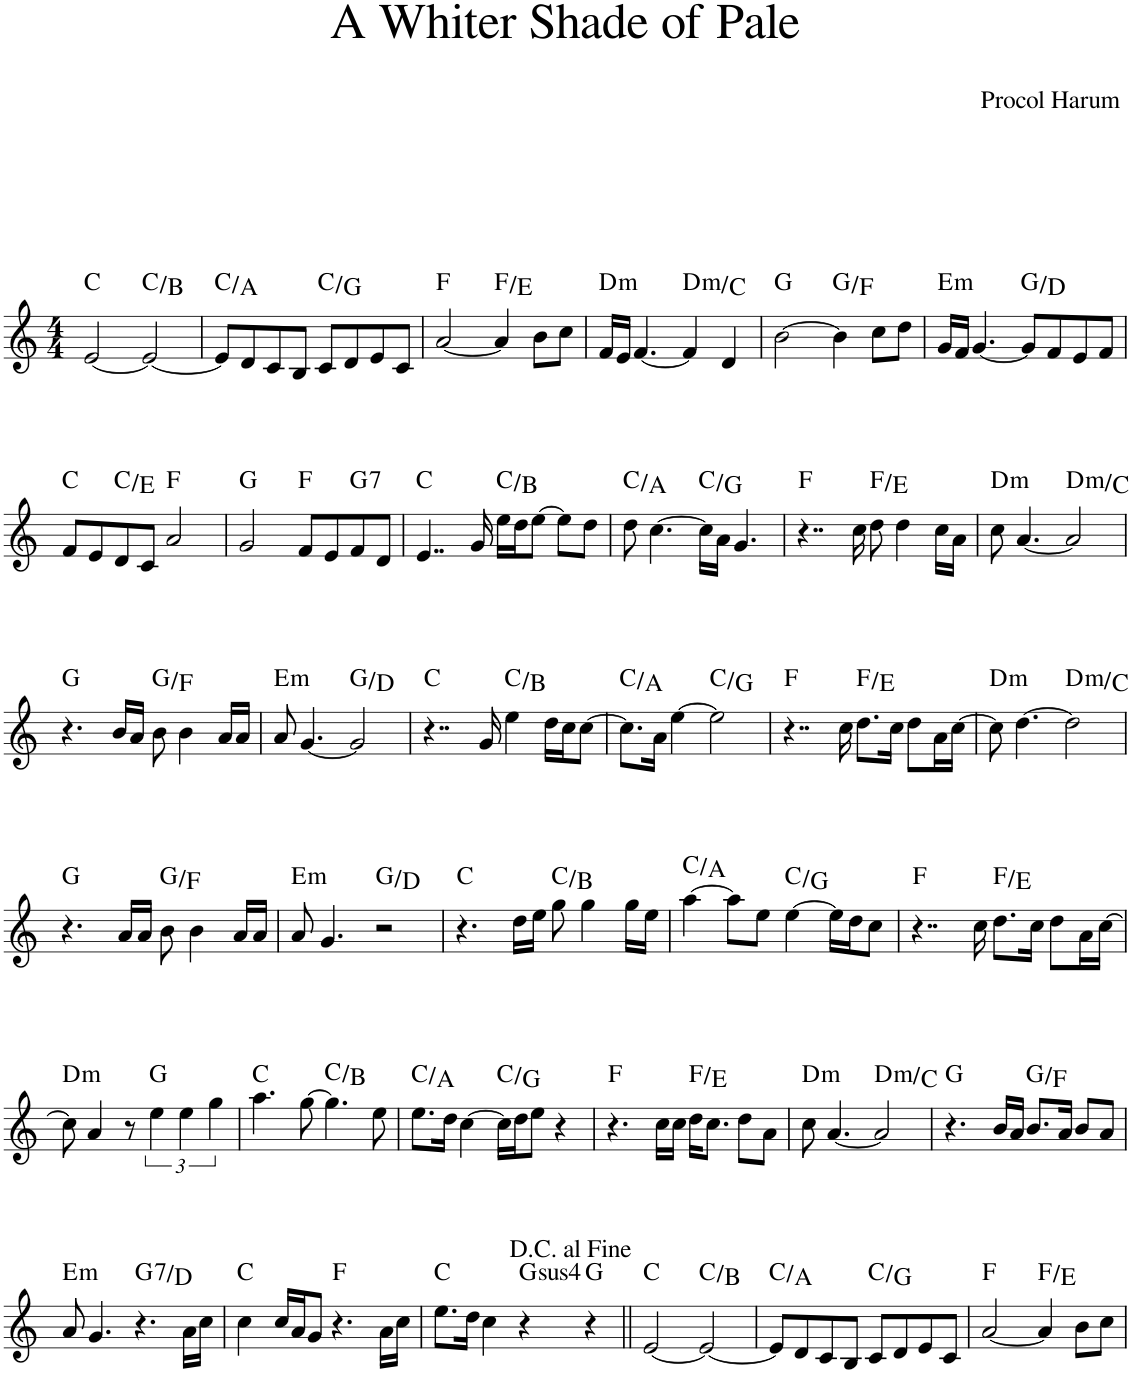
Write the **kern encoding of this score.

**kern	**harte
*part1	*part1
*staff1	*
*I"Piano	*
*I'Pno.	*
*clefG2	*
*k[]	*
*M4/4	*
=1	=1
[2e/	C:maj
2e/_	C:maj/7
=2	=2
8e/L]	C:maj/6
8d/	.
8c/	.
8B/J	.
8c/L	C:maj/5
8d/	.
8e/	.
8c/J	.
=3	=3
[2a/	F:maj
4a/]	F:maj/7
8b\L	.
8cc\J	.
=4	=4
!	!LO:H:kt=m
16f/LL	D:min
16e/JJ	.
[4.f/	.
!	!LO:H:kt=m
4f/]	D:min/b7
4d/	.
=5	=5
[2b\	G:maj
4b\]	G:maj/b7
8cc\L	.
8dd\J	.
=6	=6
!	!LO:H:kt=m
16g/LL	E:min
16f/JJ	.
[4.g/	.
8g/L]	G:maj/5
8f/	.
8e/	.
8f/J	.
!!LO:LB:g=z
=7	=7
8f/L	C:maj
8e/	.
8d/	C:maj/3
8c/J	.
2a/	F:maj
=8	=8
2g/	G:maj
8f/L	F:maj
8e/	.
!	!LO:H:kt=7
8f/	G:7
8d/J	.
=9	=9
4..e/	C:maj
16g/	.
16ee\LL	C:maj/7
16dd\J	.
[8ee\J	.
8ee\L]	.
8dd\J	.
=10	=10
8dd\	C:maj/6
[4.cc\	.
16cc\LL]	C:maj/5
16a\JJ	.
4.g/	.
=11	=11
4..r	F:maj
16cc\	.
8dd\	F:maj/7
4dd\	.
16cc\LL	.
16a\JJ	.
=12	=12
!	!LO:H:kt=m
8cc\	D:min
[4.a/	.
!	!LO:H:kt=m
2a/]	D:min/b7
!!LO:LB:g=z
=13	=13
4.r	G:maj
16b/LL	.
16a/JJ	.
8b\	G:maj/b7
4b\	.
16a/LL	.
16a/JJ	.
=14	=14
!	!LO:H:kt=m
8a/	E:min
[4.g/	.
2g/]	G:maj/5
=15	=15
4..r	C:maj
16g/	.
4ee\	C:maj/7
16dd\LL	.
16cc\J	.
[8cc\J	.
=16	=16
8.cc\L]	C:maj/6
16a\Jk	.
[4ee\	.
2ee\]	C:maj/5
=17	=17
4..r	F:maj
16cc\	.
8.dd\L	F:maj/7
16cc\Jk	.
8dd\L	.
16a\L	.
[16cc\JJ	.
=18	=18
!	!LO:H:kt=m
8cc\]	D:min
[4.dd\	.
!	!LO:H:kt=m
2dd\]	D:min/b7
!!LO:LB:g=z
=19	=19
4.r	G:maj
16a/LL	.
16a/JJ	.
8b\	G:maj/b7
4b\	.
16a/LL	.
16a/JJ	.
=20	=20
!	!LO:H:kt=m
8a/	E:min
4.g/	.
2r	G:maj/5
=21	=21
4.r	C:maj
16dd\LL	.
16ee\JJ	.
8gg\	C:maj/7
4gg\	.
16gg\LL	.
16ee\JJ	.
=22	=22
[4aa\	C:maj/6
8aa\L]	.
8ee\J	.
[4ee\	C:maj/5
16ee\LL]	.
16dd\J	.
8cc\J	.
=23	=23
4..r	F:maj
16cc\	.
8.dd\L	F:maj/7
16cc\Jk	.
8dd\L	.
16a\L	.
[16cc\JJ	.
!!LO:LB:g=z
=24	=24
!	!LO:H:kt=m
8cc\]	D:min
4a/	.
8r	.
6ee\	G:maj
6ee\	.
6gg\	.
=25	=25
4.aa\	C:maj
[8gg\	.
4.gg\]	C:maj/7
8ee\	.
=26	=26
8.ee\L	C:maj/6
16dd\Jk	.
[4cc\	.
16cc\LL]	C:maj/5
16dd\J	.
8ee\J	.
4r	.
=27	=27
4.r	F:maj
16cc\LL	.
16cc\JJ	.
16dd\KL	F:maj/7
8.cc\J	.
8dd\L	.
8a\J	.
=28	=28
!	!LO:H:kt=m
8cc\	D:min
[4.a/	.
!	!LO:H:kt=m
2a/]	D:min/b7
=29	=29
4.r	G:maj
16b/LL	.
16a/JJ	.
8.b/L	G:maj/b7
16a/Jk	.
8b/L	.
8a/J	.
!!LO:LB:g=z
=30	=30
!	!LO:H:kt=m
8a/	E:min
4.g/	.
!	!LO:H:kt=7
4.r	G:7/5
16a\LL	.
16cc\JJ	.
=31	=31
4cc\	C:maj
16cc/LL	.
16a/J	.
8g/J	.
4.r	F:maj
16a\LL	.
16cc\JJ	.
=32	=32
8.ee\L	C:maj
16dd\Jk	.
4cc\	.
!	!LO:H:kt=4
4r	G:sus4
4r	G:maj
=33||	=33||
[2e/	C:maj
2e/_	C:maj/7
=34	=34
8e/L]	C:maj/6
8d/	.
8c/	.
8B/J	.
8c/L	C:maj/5
8d/	.
8e/	.
8c/J	.
=35	=35
[2a/	F:maj
4a/]	F:maj/7
8b\L	.
8cc\J	.
=	=
*-	*-
